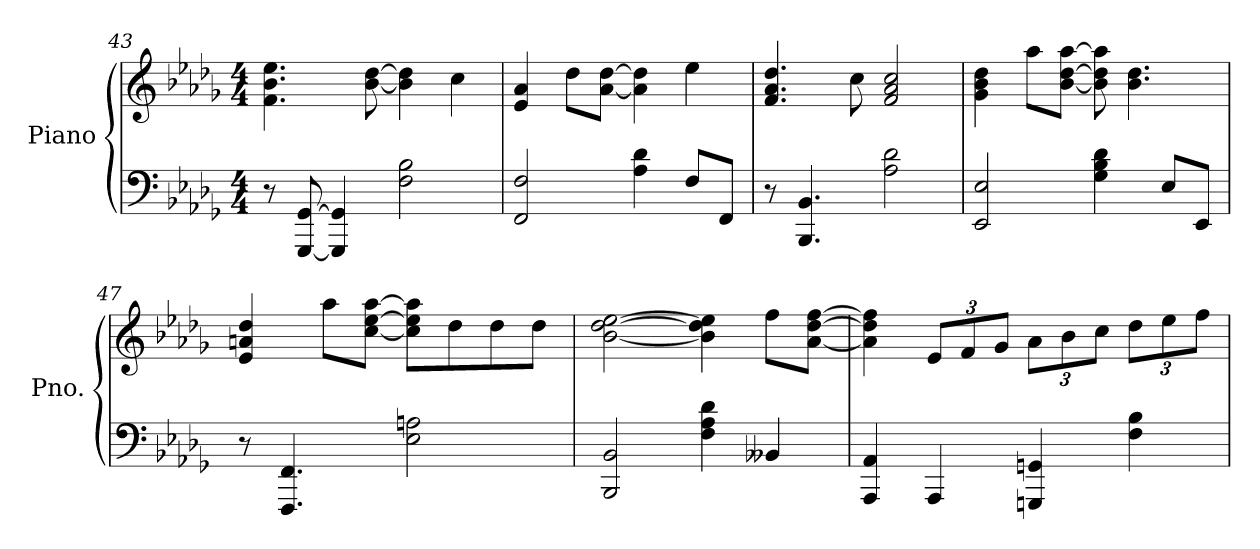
**kern	**kern
*part1	*part1
*staff2	*staff1
*I"Piano	*
*I'Pno.	*
*clefF4	*clefG2
*k[b-e-a-d-g-]	*k[b-e-a-d-g-]
*M4/4	*M4/4
=43	=43
8r	4.f\ 4.b-\ 4.ee-\
[8GGG-/ [8GG-/	.
4GGG-/] 4GG-/]	.
.	[8b-\ [8dd-\
2F\ 2B-\	4b-\] 4dd-\]
.	4cc\
=44	=44
2FF/ 2F/	4e-/ 4a-/
.	8dd-\L
.	[8a-\ [8dd-\J
4A-\ 4d-\	4a-\] 4dd-\]
8F/L	4ee-\
8FF/J	.
=45	=45
8r	4.f/ 4.a-/ 4.dd-/
4.BBB-/ 4.BB-/	.
.	8cc\
2A-\ 2d-\	2f/ 2a-/ 2cc/
=46	=46
2EE-/ 2E-/	4g-\ 4b-\ 4dd-\
.	8aa-\L
.	[8b-\ [8dd-\ [8aa-\J
4G-\ 4B-\ 4d-\	8b-\] 8dd-\] 8aa-\]
.	4.b-\ 4.dd-\
8E-/L	.
8EE-/J	.
!!LO:LB:g=z
=47	=47
8r	4e-/ 4an/ 4dd-/
4.FFF/ 4.FF/	.
.	8aa-\L
.	[8cc\ [8ee-\ [8aa-\J
2E-\ 2An\	8cc\] 8ee-\] 8aa-\]L
.	8dd-\
.	8dd-\
.	8dd-\J
=48	=48
2BBB-/ 2BB-/	[2b-\ [2dd-\ [2ee-\
4F\ 4A-\ 4d-\	4b-\] 4dd-\] 4ee-\]
4BB--X/	8ff\L
.	[8a-\ [8dd-\ [8ff\J
=49	=49
4AAA-/ 4AA-/	4a-\] 4dd-\] 4ff\]
*	*Xbrackettup
4AAA-/	12e-/L
.	12f/
.	12g-/J
4GGGn/ 4GGn/	12a-\L
.	12b-\
.	12cc\J
4F\ 4B-\	12dd-\L
.	12ee-\
.	12ff\J
=	=
*-	*-
